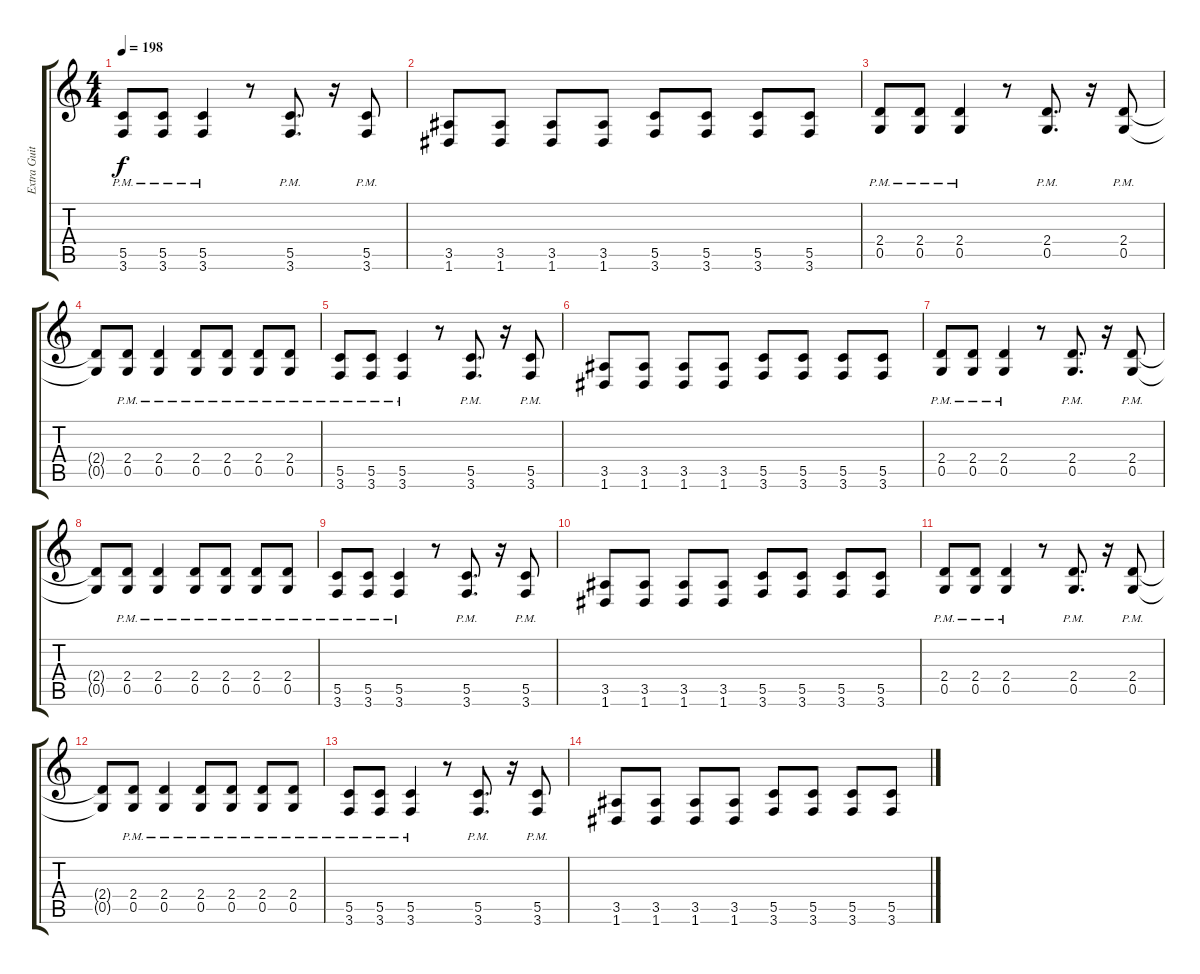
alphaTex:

\track ("Extra Guitar" "Extra Guit") {instrument distortionguitar}
\staff {score tabs}
\tuning (D4 A3 F3 C3 G2 D2) {hide}
\ts (4 4)
\tempo 198
\clef g2
\ks c
(5.5{pm} 3.6).8{dy f} (5.5{pm} 3.6).8 (5.5{pm} 3.6).4 r.8 (5.5{pm} 3.6).8{d} r.16 (5.5{pm} 3.6).8 |
(3.5 1.6).8 (3.5 1.6).8 (3.5 1.6).8 (3.5 1.6).8 (5.5 3.6).8 (5.5 3.6).8 (5.5 3.6).8 (5.5 3.6).8 |
(2.4{pm} 0.5{pm}).8 (2.4{pm} 0.5{pm}).8 (2.4{pm} 0.5{pm}).4 r.8 (2.4{pm} 0.5{pm}).8{d} r.16 (2.4{pm} 0.5{pm}).8 |
(2.4{t} 0.5{t}).8 (2.4{pm} 0.5{pm}).8 (2.4{pm} 0.5{pm}).4 (2.4{pm} 0.5{pm}).8 (2.4{pm} 0.5{pm}).8 (2.4{pm} 0.5{pm}).8 (2.4{pm} 0.5{pm}).8 |
(5.5{pm} 3.6).8 (5.5{pm} 3.6).8 (5.5{pm} 3.6).4 r.8 (5.5{pm} 3.6).8{d} r.16 (5.5{pm} 3.6).8 |
(3.5 1.6).8 (3.5 1.6).8 (3.5 1.6).8 (3.5 1.6).8 (5.5 3.6).8 (5.5 3.6).8 (5.5 3.6).8 (5.5 3.6).8 |
(2.4{pm} 0.5{pm}).8{volume 16} (2.4{pm} 0.5{pm}).8 (2.4{pm} 0.5{pm}).4 r.8 (2.4{pm} 0.5{pm}).8{d} r.16 (2.4{pm} 0.5{pm}).8 |
(2.4{t} 0.5{t}).8 (2.4{pm} 0.5{pm}).8 (2.4{pm} 0.5{pm}).4 (2.4{pm} 0.5{pm}).8 (2.4{pm} 0.5{pm}).8 (2.4{pm} 0.5{pm}).8 (2.4{pm} 0.5{pm}).8 |
(5.5{pm} 3.6).8 (5.5{pm} 3.6).8 (5.5{pm} 3.6).4 r.8 (5.5{pm} 3.6).8{d} r.16 (5.5{pm} 3.6).8 |
(3.5 1.6).8 (3.5 1.6).8 (3.5 1.6).8 (3.5 1.6).8 (5.5 3.6).8 (5.5 3.6).8 (5.5 3.6).8 (5.5 3.6).8 |
(2.4{pm} 0.5{pm}).8 (2.4{pm} 0.5{pm}).8 (2.4{pm} 0.5{pm}).4 r.8 (2.4{pm} 0.5{pm}).8{d} r.16 (2.4{pm} 0.5{pm}).8 |
(2.4{t} 0.5{t}).8 (2.4{pm} 0.5{pm}).8 (2.4{pm} 0.5{pm}).4 (2.4{pm} 0.5{pm}).8 (2.4{pm} 0.5{pm}).8 (2.4{pm} 0.5{pm}).8 (2.4{pm} 0.5{pm}).8 |
(5.5{pm} 3.6).8 (5.5{pm} 3.6).8 (5.5{pm} 3.6).4 r.8 (5.5{pm} 3.6).8{d} r.16 (5.5{pm} 3.6).8 |
(3.5 1.6).8 (3.5 1.6).8 (3.5 1.6).8 (3.5 1.6).8 (5.5 3.6).8 (5.5 3.6).8 (5.5 3.6).8 (5.5 3.6).8
